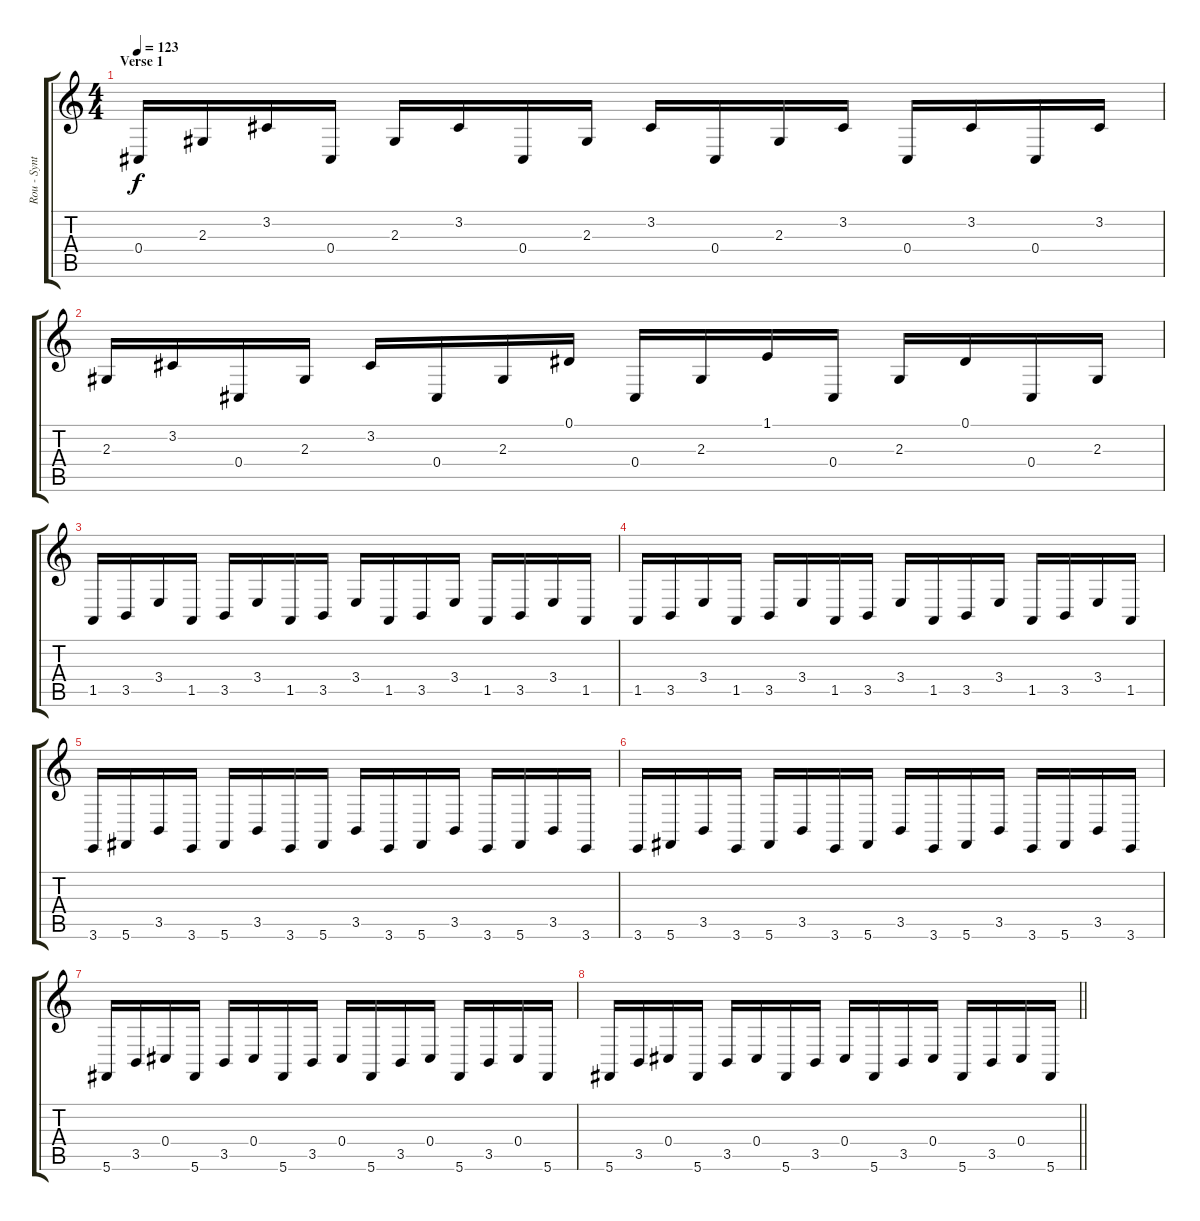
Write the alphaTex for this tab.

\track ("Rou - Synth 2" "Rou - Synt") {instrument lead2sawtooth}
\staff {score tabs}
\tuning (Eb4 Bb3 Gb3 Db3 Ab2 Db2) {hide}
\ts (4 4)
\section ("" "Verse 1")
\tempo 123
\clef g2
\ks c
0.4.16{dy f} 2.3.16 3.2.16 0.4.16 2.3.16 3.2.16 0.4.16 2.3.16 3.2.16 0.4.16 2.3.16 3.2.16 0.4.16 3.2.16 0.4.16 3.2.16 |
2.3.16 3.2.16 0.4.16 2.3.16 3.2.16 0.4.16 2.3.16 0.1.16 0.4.16 2.3.16 1.1.16 0.4.16 2.3.16 0.1.16 0.4.16 2.3.16 |
1.5.16 3.5.16 3.4.16 1.5.16 3.5.16 3.4.16 1.5.16 3.5.16 3.4.16 1.5.16 3.5.16 3.4.16 1.5.16 3.5.16 3.4.16 1.5.16 |
1.5.16 3.5.16 3.4.16 1.5.16 3.5.16 3.4.16 1.5.16 3.5.16 3.4.16 1.5.16 3.5.16 3.4.16 1.5.16 3.5.16 3.4.16 1.5.16 |
3.6.16 5.6.16 3.5.16 3.6.16 5.6.16 3.5.16 3.6.16 5.6.16 3.5.16 3.6.16 5.6.16 3.5.16 3.6.16 5.6.16 3.5.16 3.6.16 |
3.6.16 5.6.16 3.5.16 3.6.16 5.6.16 3.5.16 3.6.16 5.6.16 3.5.16 3.6.16 5.6.16 3.5.16 3.6.16 5.6.16 3.5.16 3.6.16 |
5.6.16 3.5.16 0.4.16 5.6.16 3.5.16 0.4.16 5.6.16 3.5.16 0.4.16 5.6.16 3.5.16 0.4.16 5.6.16 3.5.16 0.4.16 5.6.16 |
\barLineRight lightlight
5.6.16 3.5.16 0.4.16 5.6.16 3.5.16 0.4.16 5.6.16 3.5.16 0.4.16 5.6.16 3.5.16 0.4.16 5.6.16 3.5.16 0.4.16 5.6.16
